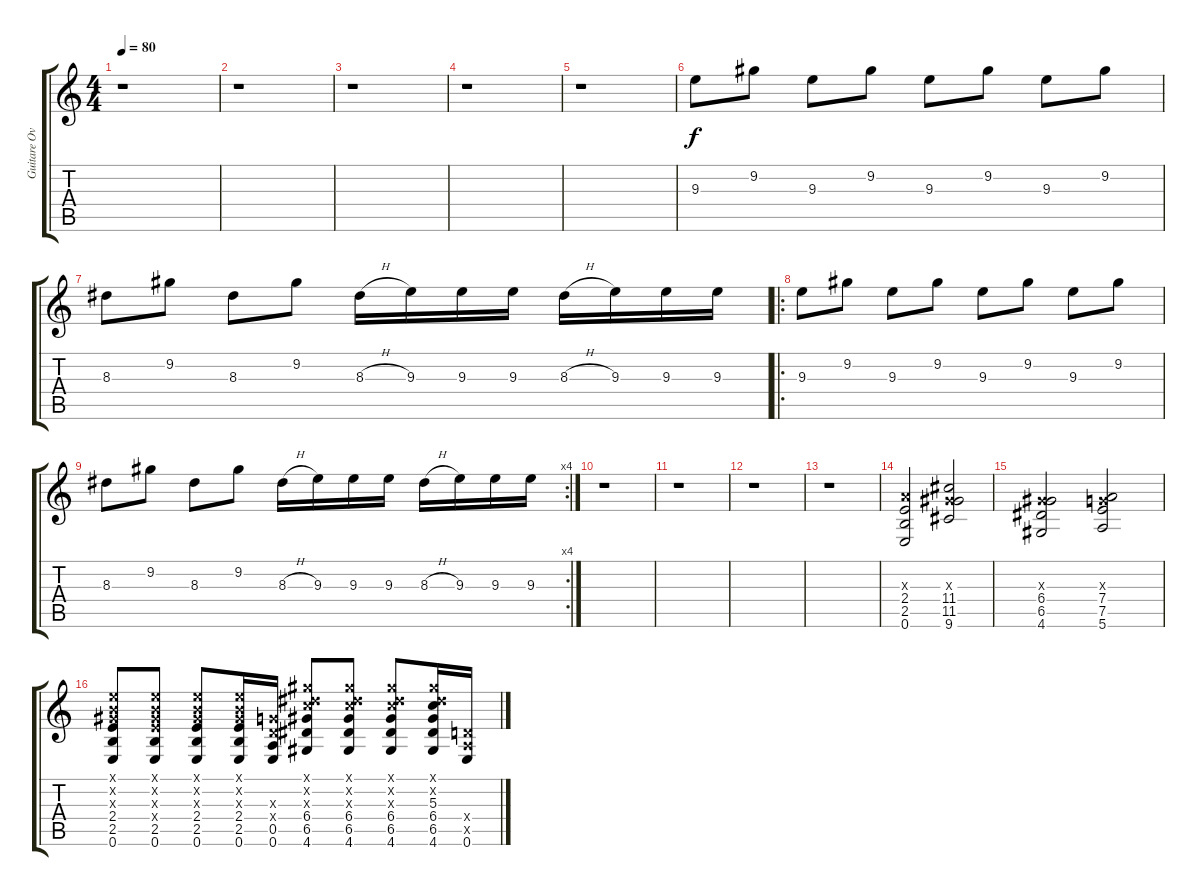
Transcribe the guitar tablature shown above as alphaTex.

\track ("Guitare Overdrive" "Guitare Ov") {instrument distortionguitar}
\staff {score tabs}
\tuning (E4 B3 G3 D3 A2 E2) {hide}
\ts (4 4)
\tempo 80
\clef g2
\ks c
r.1{dy f instrument distortionguitar} |
r.1 |
r.1 |
r.1 |
r.1 |
9.3.8 9.2.8 9.3.8 9.2.8 9.3.8 9.2.8 9.3.8 9.2.8 |
8.3.8 9.2.8 8.3.8 9.2.8 8.3{h}.16 9.3.16 9.3.16 9.3.16 8.3{h}.16 9.3.16 9.3.16 9.3.16 |
\ro
9.3.8 9.2.8 9.3.8 9.2.8 9.3.8 9.2.8 9.3.8 9.2.8 |
\rc 4
8.3.8 9.2.8 8.3.8 9.2.8 8.3{h}.16 9.3.16 9.3.16 9.3.16 8.3{h}.16 9.3.16 9.3.16 9.3.16 |
r.1 |
r.1 |
r.1 |
r.1 |
(2.3{x} 2.4 2.5 0.6).2 (0.3{x} 11.4 11.5 9.6).2 |
(0.3{x} 6.4 6.5 4.6).2 (0.3{x} 7.4 7.5 5.6).2 |
(0.1{x} 0.2{x} 1.3{x} 2.4 2.5 0.6).8 (0.1{x} 0.2{x} 1.3{x} 2.4{x} 2.5 0.6).8 (0.1{x} 0.2{x} 1.3{x} 2.4 2.5 0.6).8 (0.1{x} 0.2{x} 1.3{x} 2.4 2.5 0.6).16 (0.3{x} 0.4{x} 0.5 0.6).16 (4.1{x} 4.2{x} 5.3{x} 6.4 6.5 4.6).8 (4.1{x} 4.2{x} 5.3{x} 6.4 6.5 4.6).8 (4.1{x} 4.2{x} 5.3{x} 6.4 6.5 4.6).8 (4.1{x} 4.2{x} 5.3 6.4 6.5 4.6).16 (0.4{x} 0.5{x} 0.6).16
